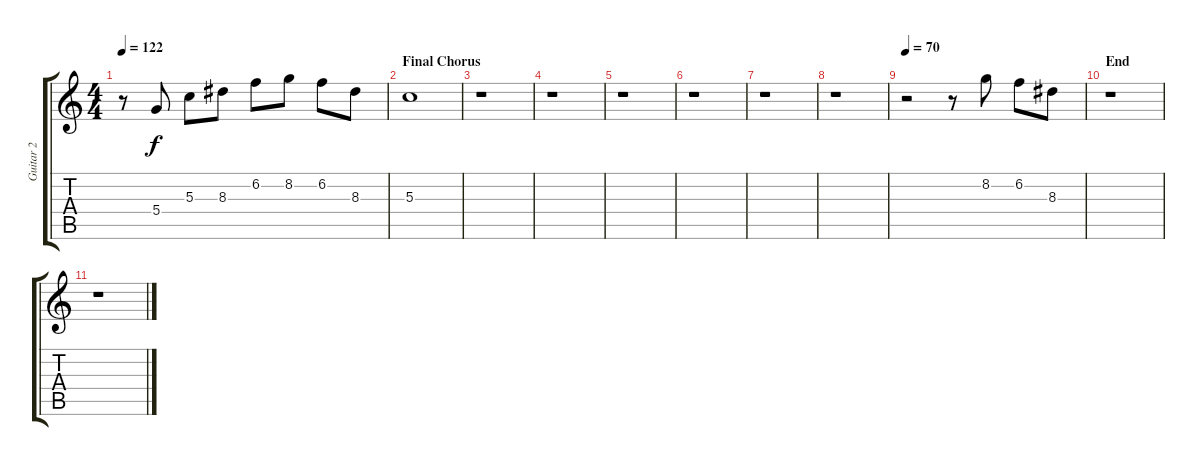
\track ("Guitar 2" "Guitar 2") {instrument electricguitarjazz}
\staff {score tabs}
\tuning (E4 B3 G3 D3 A2 E2) {hide}
\ts (4 4)
\tempo 122
\clef g2
\ks c
r.8{dy f} 5.4.8 5.3.8 8.3.8 6.2.8 8.2.8 6.2.8 8.3.8 |
\section ("" "Final Chorus")
5.3.1 |
r.1 |
r.1 |
r.1 |
r.1 |
r.1 |
r.1 |
\tempo 70
r.2 r.8 8.2.8 6.2.8 8.3.8 |
\section ("" "End")
r.1 |
r.1
